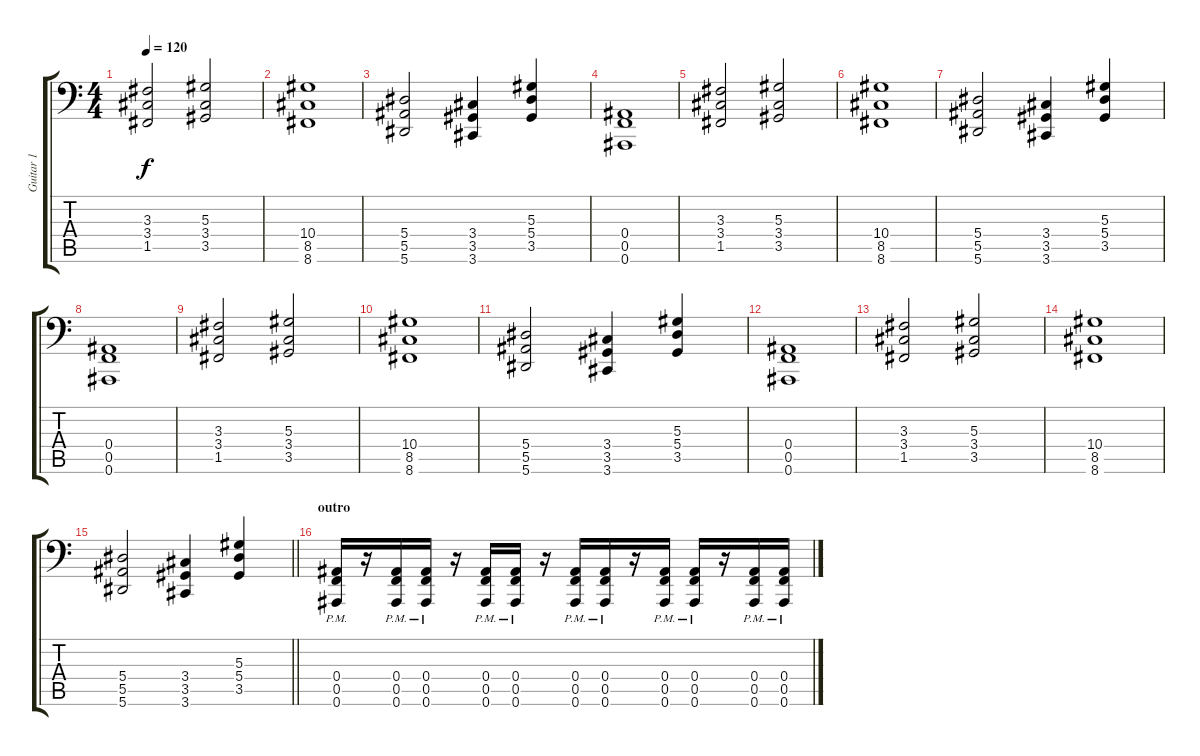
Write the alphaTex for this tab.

\track ("Guitar 1" "Guitar 1") {instrument stringensemble1}
\staff {score tabs}
\tuning (C4 G3 Eb3 Bb2 F2 Bb1) {hide}
\ts (4 4)
\tempo 120
\clef f4
\ks c
(3.3 3.4 1.5).2{dy f} (5.3 3.4 3.5).2 |
(10.4 8.5 8.6).1 |
(5.4 5.5 5.6).2 (3.4 3.5 3.6).4 (5.3 5.4 3.5).4 |
(0.4 0.5 0.6).1 |
(3.3 3.4 1.5).2 (5.3 3.4 3.5).2 |
(10.4 8.5 8.6).1 |
(5.4 5.5 5.6).2 (3.4 3.5 3.6).4 (5.3 5.4 3.5).4 |
(0.4 0.5 0.6).1 |
(3.3 3.4 1.5).2 (5.3 3.4 3.5).2 |
(10.4 8.5 8.6).1 |
(5.4 5.5 5.6).2 (3.4 3.5 3.6).4 (5.3 5.4 3.5).4 |
(0.4 0.5 0.6).1 |
(3.3 3.4 1.5).2 (5.3 3.4 3.5).2 |
(10.4 8.5 8.6).1 |
\barLineRight lightlight
(5.4 5.5 5.6).2 (3.4 3.5 3.6).4 (5.3 5.4 3.5).4 |
\section ("" "outro")
(0.4{pm} 0.5{pm} 0.6{pm}).16 r.16 (0.4{pm} 0.5{pm} 0.6{pm}).16 (0.4{pm} 0.5{pm} 0.6{pm}).16 r.16 (0.4{pm} 0.5{pm} 0.6{pm}).16 (0.4{pm} 0.5{pm} 0.6{pm}).16 r.16 (0.4{pm} 0.5{pm} 0.6{pm}).16 (0.4{pm} 0.5{pm} 0.6{pm}).16 r.16 (0.4{pm} 0.5{pm} 0.6{pm}).16 (0.4{pm} 0.5{pm} 0.6{pm}).16 r.16 (0.4{pm} 0.5{pm} 0.6{pm}).16 (0.4{pm} 0.5{pm} 0.6{pm}).16
